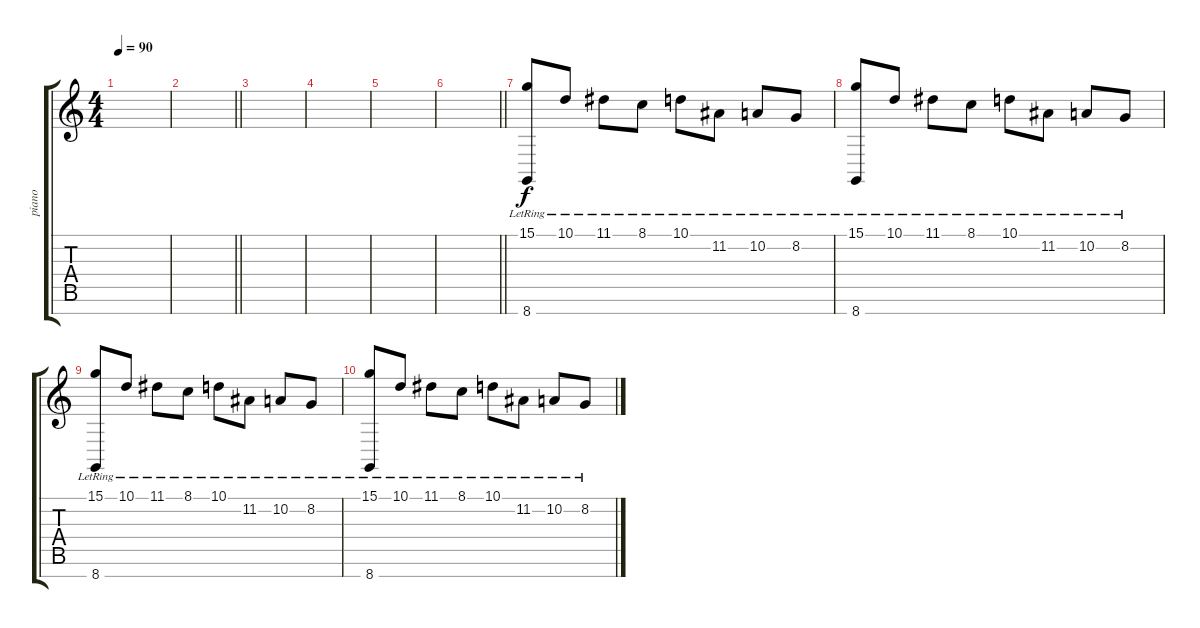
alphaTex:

\track ("piano" "piano") {instrument acousticgrandpiano}
\staff {score tabs}
\tuning (E4 B3 G3 D3 A2 E2 B1) {hide}
\ts (4 4)
\tempo 90
\clef g2
\ks c
|
\barLineRight lightlight
|
|
|
|
\barLineRight lightlight
|
(15.1{lr} 8.7{lr}).8 10.1{lr}.8 11.1{lr}.8 8.1{lr}.8 10.1{lr}.8 11.2{lr}.8 10.2{lr}.8 8.2{lr}.8 |
(15.1{lr} 8.7{lr}).8 10.1{lr}.8 11.1{lr}.8 8.1{lr}.8 10.1{lr}.8 11.2{lr}.8 10.2{lr}.8 8.2{lr}.8 |
(15.1{lr} 8.7{lr}).8 10.1{lr}.8 11.1{lr}.8 8.1{lr}.8 10.1{lr}.8 11.2{lr}.8 10.2{lr}.8 8.2{lr}.8 |
(15.1{lr} 8.7{lr}).8 10.1{lr}.8 11.1{lr}.8 8.1{lr}.8 10.1{lr}.8 11.2{lr}.8 10.2{lr}.8 8.2{lr}.8
